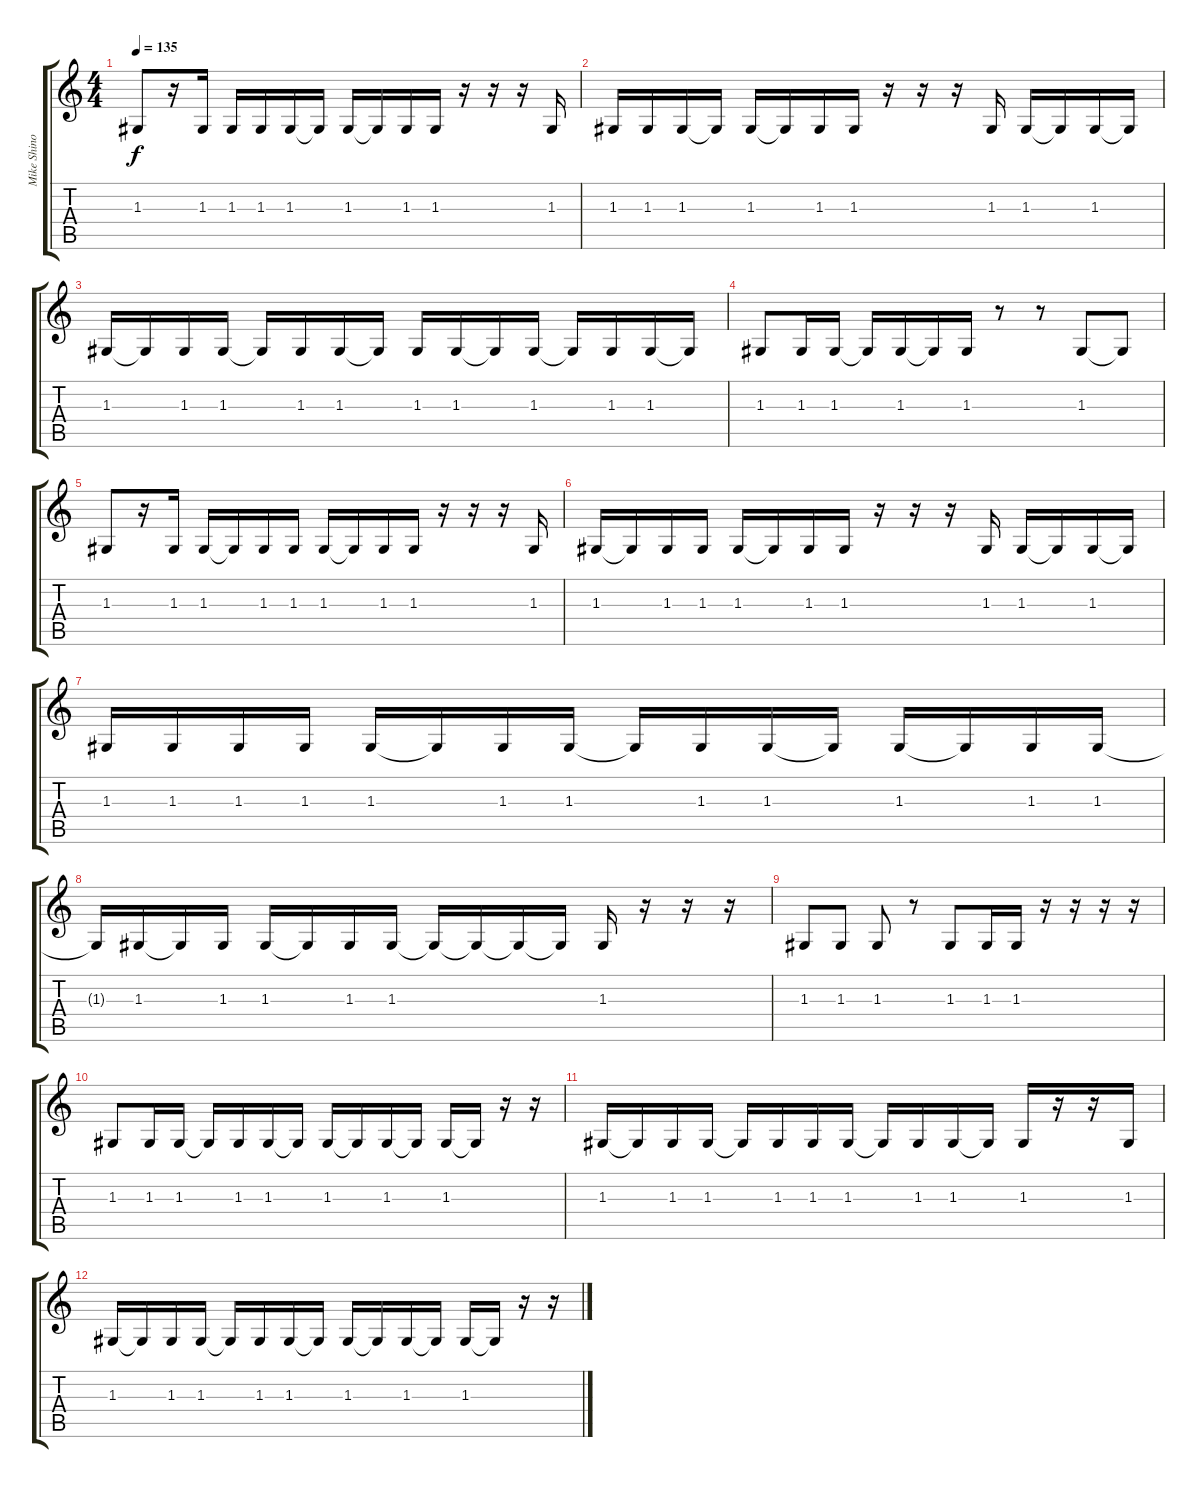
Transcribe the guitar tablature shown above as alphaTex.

\track ("Mike Shinoda (Vocals)" "Mike Shino") {instrument electricgrandpiano}
\staff {score tabs}
\tuning (E4 B3 G3 D3 A2 E2) {hide}
\ts (4 4)
\tempo 135
\clef g2
\ks c
1.3.8{dy f} r.16 1.3.16 1.3.16 1.3.16 1.3.16 1.3{t}.16 1.3.16 1.3{t}.16 1.3.16 1.3.16 r.16 r.16 r.16 1.3.16 |
1.3.16 1.3.16 1.3.16 1.3{t}.16 1.3.16 1.3{t}.16 1.3.16 1.3.16 r.16 r.16 r.16 1.3.16 1.3.16 1.3{t}.16 1.3.16 1.3{t}.16 |
1.3.16 1.3{t}.16 1.3.16 1.3.16 1.3{t}.16 1.3.16 1.3.16 1.3{t}.16 1.3.16 1.3.16 1.3{t}.16 1.3.16 1.3{t}.16 1.3.16 1.3.16 1.3{t}.16 |
1.3.8 1.3.16 1.3.16 1.3{t}.16 1.3.16 1.3{t}.16 1.3.16 r.8 r.8 1.3.8 1.3{t}.8 |
1.3.8 r.16 1.3.16 1.3.16 1.3{t}.16 1.3.16 1.3.16 1.3.16 1.3{t}.16 1.3.16 1.3.16 r.16 r.16 r.16 1.3.16 |
1.3.16 1.3{t}.16 1.3.16 1.3.16 1.3.16 1.3{t}.16 1.3.16 1.3.16 r.16 r.16 r.16 1.3.16 1.3.16 1.3{t}.16 1.3.16 1.3{t}.16 |
1.3.16 1.3.16 1.3.16 1.3.16 1.3.16 1.3{t}.16 1.3.16 1.3.16 1.3{t}.16 1.3.16 1.3.16 1.3{t}.16 1.3.16 1.3{t}.16 1.3.16 1.3.16 |
1.3{t}.16 1.3.16 1.3{t}.16 1.3.16 1.3.16 1.3{t}.16 1.3.16 1.3.16 1.3{t}.16 1.3{t}.16 1.3{t}.16 1.3{t}.16 1.3.16 r.16 r.16 r.16 |
1.3.8 1.3.8 1.3.8 r.8 1.3.8 1.3.16 1.3.16 r.16 r.16 r.16 r.16 |
1.3.8 1.3.16 1.3.16 1.3{t}.16 1.3.16 1.3.16 1.3{t}.16 1.3.16 1.3{t}.16 1.3.16 1.3{t}.16 1.3.16 1.3{t}.16 r.16 r.16 |
1.3.16 1.3{t}.16 1.3.16 1.3.16 1.3{t}.16 1.3.16 1.3.16 1.3.16 1.3{t}.16 1.3.16 1.3.16 1.3{t}.16 1.3.16 r.16 r.16 1.3.16 |
1.3.16 1.3{t}.16 1.3.16 1.3.16 1.3{t}.16 1.3.16 1.3.16 1.3{t}.16 1.3.16 1.3{t}.16 1.3.16 1.3{t}.16 1.3.16 1.3{t}.16 r.16 r.16
